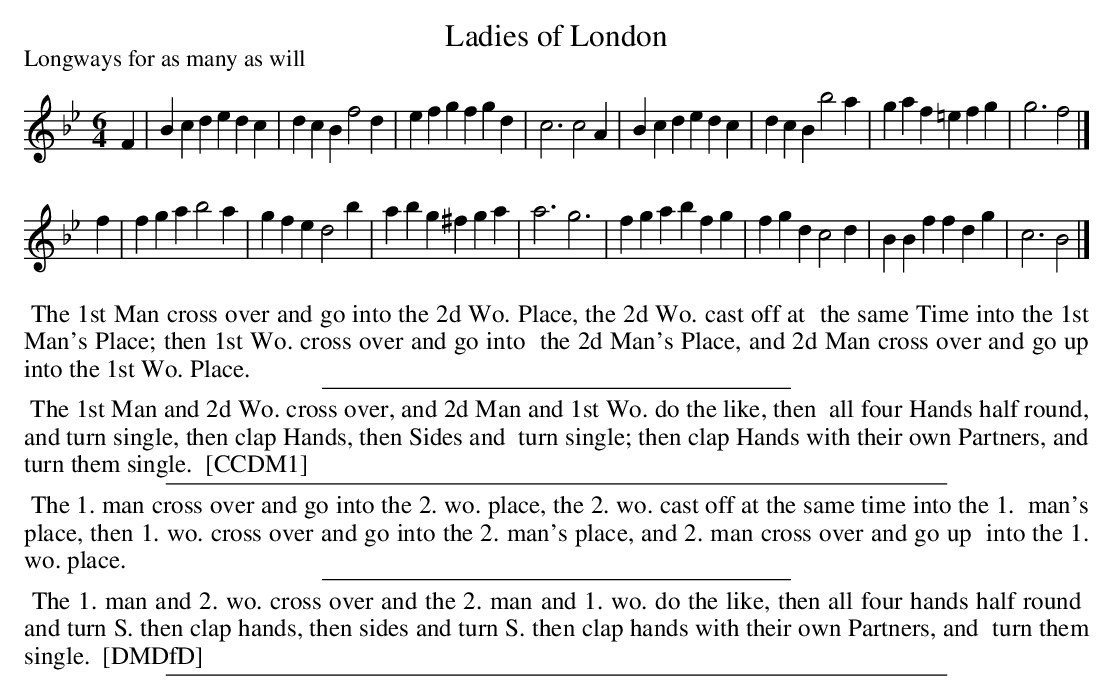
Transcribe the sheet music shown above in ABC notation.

X:1
T: Ladies of London
P: Longways for as many as will
M: 6/4
L: 1/4
K: Bb
F |\
Bcd edc | dcB f2d | efg fgd | c3 c2A |\
Bcd edc | dcB b2a | gaf =efg | g3 f2 |]
f |\
fga b2a | gfe d2b | abg ^fga | a3 g3 |\
fga bfg | fgd c2d | BBf fdg | c3 B2 |]
